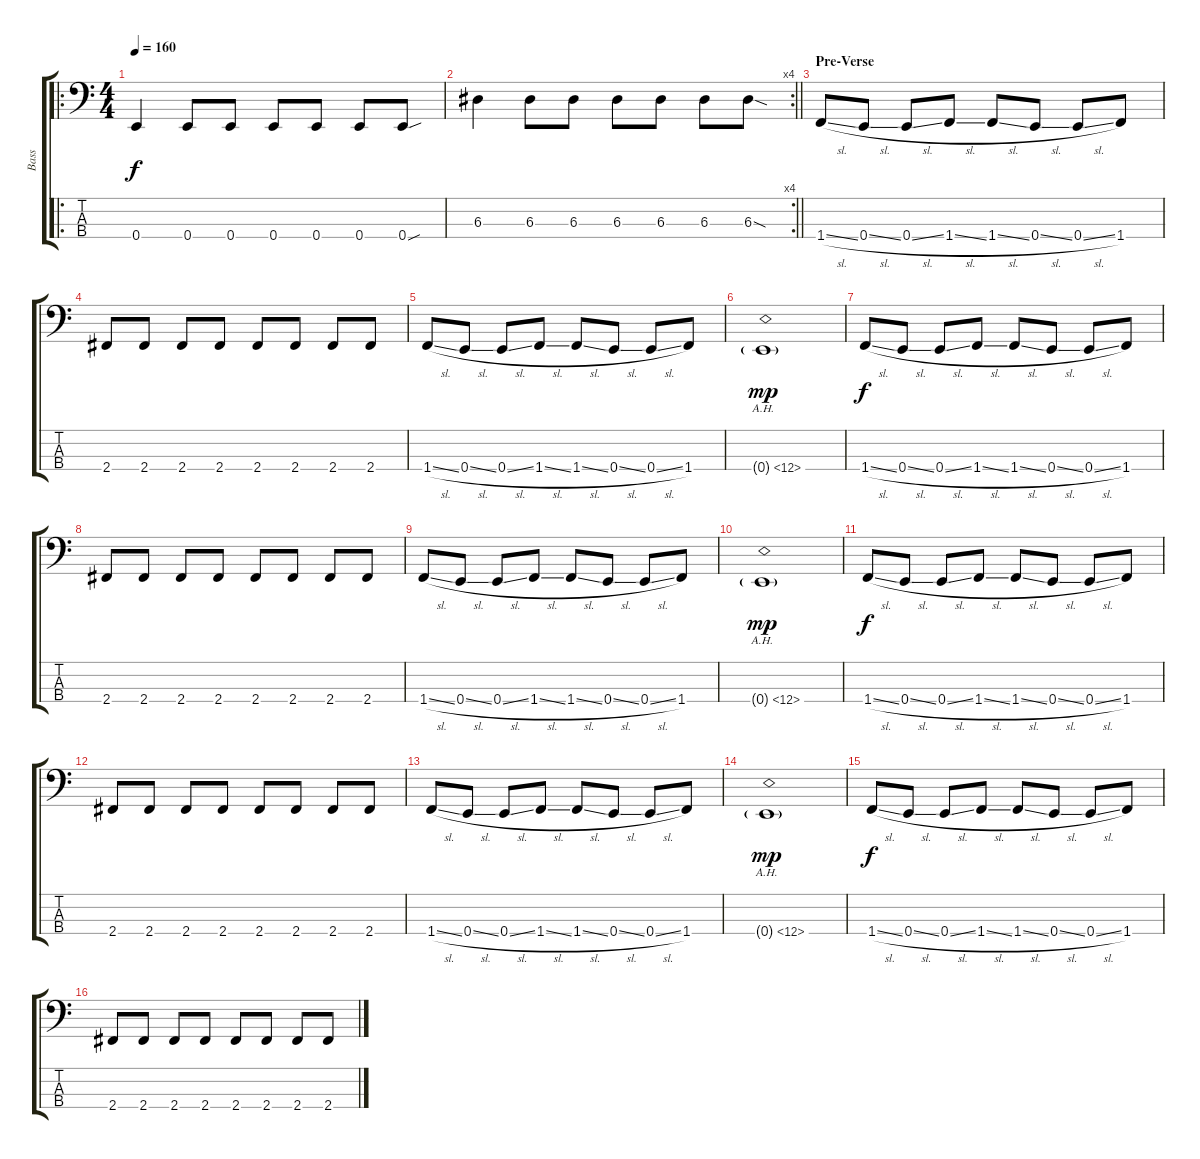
\track ("Bass" "Bass") {instrument synthbass2}
\staff {score tabs}
\tuning (G2 D2 A1 E1) {hide}
\ro
\ts (4 4)
\tempo 160
\clef f4
\ks c
0.4.4{dy f} 0.4.8 0.4.8 0.4.8 0.4.8 0.4.8 0.4{sou}.8 |
\rc 4
\barLineRight lightlight
6.3.4 6.3.8 6.3.8 6.3.8 6.3.8 6.3.8 6.3{sod}.8 |
\section ("" "Pre-Verse")
1.4{sl}.8 0.4{sl}.8 0.4{sl}.8 1.4{sl}.8 1.4{sl}.8 0.4{sl}.8 0.4{sl}.8 1.4.8 |
2.4.8 2.4.8 2.4.8 2.4.8 2.4.8 2.4.8 2.4.8 2.4.8 |
1.4{sl}.8 0.4{sl}.8 0.4{sl}.8 1.4{sl}.8 1.4{sl}.8 0.4{sl}.8 0.4{sl}.8 1.4.8 |
0.4{ah 12 g}.1{dy mp} |
1.4{sl}.8{dy f} 0.4{sl}.8 0.4{sl}.8 1.4{sl}.8 1.4{sl}.8 0.4{sl}.8 0.4{sl}.8 1.4.8 |
2.4.8 2.4.8 2.4.8 2.4.8 2.4.8 2.4.8 2.4.8 2.4.8 |
1.4{sl}.8 0.4{sl}.8 0.4{sl}.8 1.4{sl}.8 1.4{sl}.8 0.4{sl}.8 0.4{sl}.8 1.4.8 |
0.4{ah 12 g}.1{dy mp} |
1.4{sl}.8{dy f} 0.4{sl}.8 0.4{sl}.8 1.4{sl}.8 1.4{sl}.8 0.4{sl}.8 0.4{sl}.8 1.4.8 |
2.4.8 2.4.8 2.4.8 2.4.8 2.4.8 2.4.8 2.4.8 2.4.8 |
1.4{sl}.8 0.4{sl}.8 0.4{sl}.8 1.4{sl}.8 1.4{sl}.8 0.4{sl}.8 0.4{sl}.8 1.4.8 |
0.4{ah 12 g}.1{dy mp} |
1.4{sl}.8{dy f} 0.4{sl}.8 0.4{sl}.8 1.4{sl}.8 1.4{sl}.8 0.4{sl}.8 0.4{sl}.8 1.4.8 |
2.4.8 2.4.8 2.4.8 2.4.8 2.4.8 2.4.8 2.4.8 2.4.8
